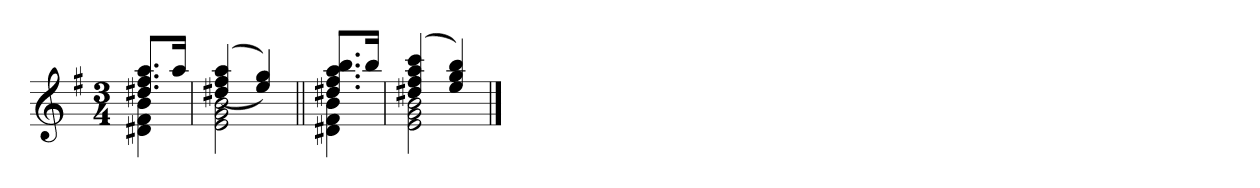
**kern
*part1
*staff1
*clefG2
*k[f#]
*M3/4
=
*^
8.dd#X 8.ff# 8.aaL	4d#X 4f# 4b
16aaJk	.
=	=
(<(>4dd#X 4ff# 4aa	2e 2g 2b
4ee 4gg))	.
=||	=||
8.dd#X 8.ff# 8.aa 8.bbL	4d#X 4f# 4b
16bbJk	.
=	=
(4dd#X 4ff# 4aa 4ccc	2e 2g 2b
4ee 4gg 4bb)	.
*v	*v
==
*-
